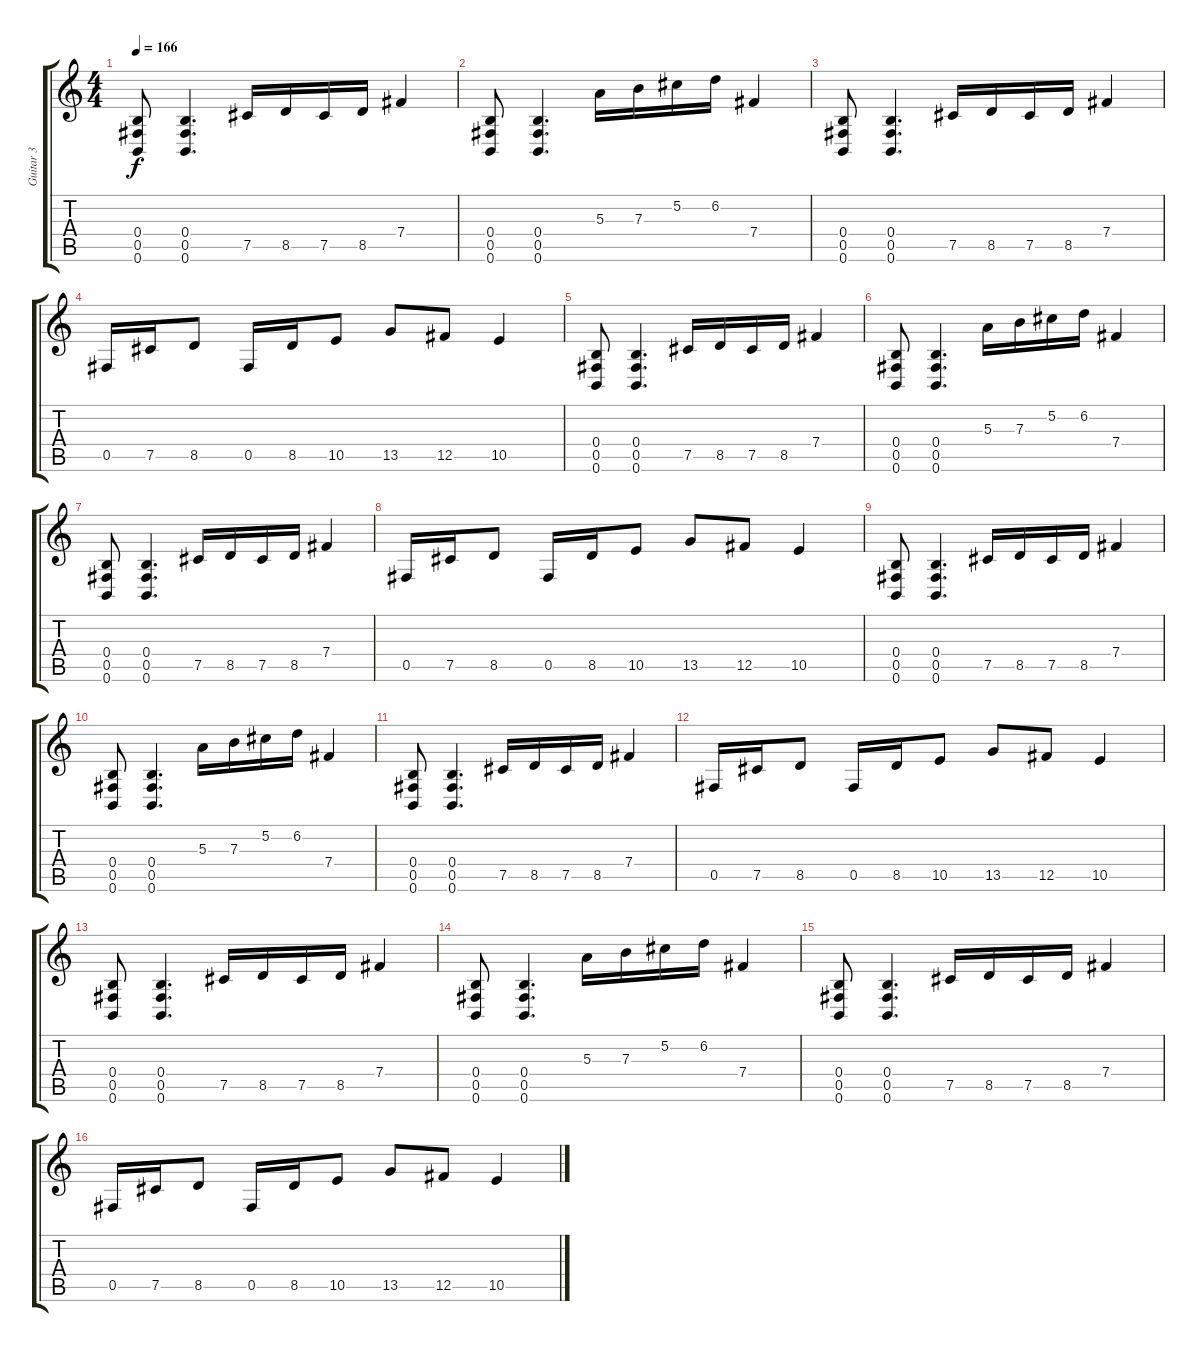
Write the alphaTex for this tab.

\track ("Guitar 3" "Guitar 3") {instrument overdrivenguitar}
\staff {score tabs}
\tuning (Db4 Ab3 E3 B2 Gb2 B1) {hide}
\ts (4 4)
\tempo 166
\tempo 139
\tempo 166
\clef g2
\ks c
(0.4 0.5 0.6).8{dy f instrument overdrivenguitar} (0.4 0.5 0.6).4{d} 7.5.16 8.5.16 7.5.16 8.5.16 7.4.4 |
(0.4 0.5 0.6).8 (0.4 0.5 0.6).4{d} 5.3.16 7.3.16 5.2.16 6.2.16 7.4.4 |
(0.4 0.5 0.6).8 (0.4 0.5 0.6).4{d} 7.5.16 8.5.16 7.5.16 8.5.16 7.4.4 |
0.5.16 7.5.16 8.5.8 0.5.16 8.5.16 10.5.8 13.5.8 12.5.8 10.5.4 |
(0.4 0.5 0.6).8 (0.4 0.5 0.6).4{d} 7.5.16 8.5.16 7.5.16 8.5.16 7.4.4 |
(0.4 0.5 0.6).8 (0.4 0.5 0.6).4{d} 5.3.16 7.3.16 5.2.16 6.2.16 7.4.4 |
(0.4 0.5 0.6).8 (0.4 0.5 0.6).4{d} 7.5.16 8.5.16 7.5.16 8.5.16 7.4.4 |
0.5.16 7.5.16 8.5.8 0.5.16 8.5.16 10.5.8 13.5.8 12.5.8 10.5.4 |
(0.4 0.5 0.6).8 (0.4 0.5 0.6).4{d} 7.5.16 8.5.16 7.5.16 8.5.16 7.4.4 |
(0.4 0.5 0.6).8 (0.4 0.5 0.6).4{d} 5.3.16 7.3.16 5.2.16 6.2.16 7.4.4 |
(0.4 0.5 0.6).8 (0.4 0.5 0.6).4{d} 7.5.16 8.5.16 7.5.16 8.5.16 7.4.4 |
0.5.16 7.5.16 8.5.8 0.5.16 8.5.16 10.5.8 13.5.8 12.5.8 10.5.4 |
(0.4 0.5 0.6).8 (0.4 0.5 0.6).4{d} 7.5.16 8.5.16 7.5.16 8.5.16 7.4.4 |
(0.4 0.5 0.6).8 (0.4 0.5 0.6).4{d} 5.3.16 7.3.16 5.2.16 6.2.16 7.4.4 |
(0.4 0.5 0.6).8 (0.4 0.5 0.6).4{d} 7.5.16 8.5.16 7.5.16 8.5.16 7.4.4 |
0.5.16 7.5.16 8.5.8 0.5.16 8.5.16 10.5.8 13.5.8 12.5.8 10.5.4
